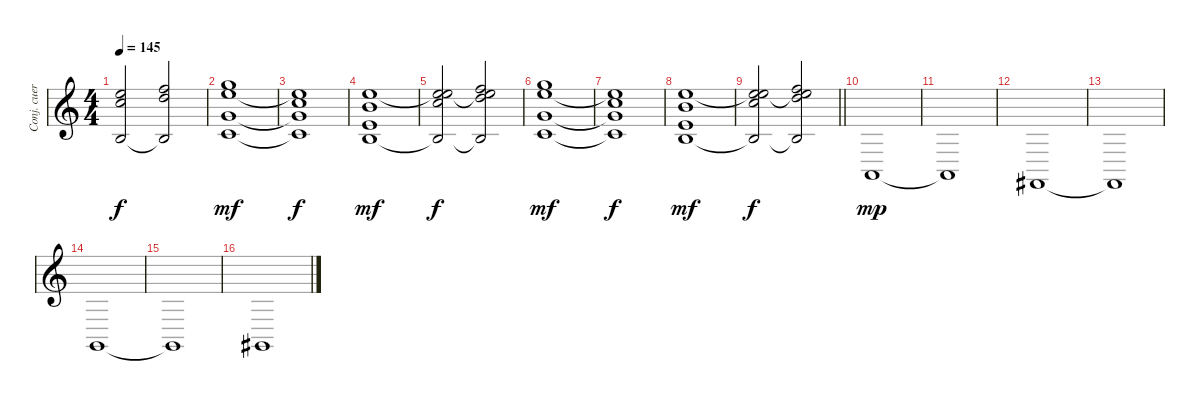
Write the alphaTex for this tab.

\track ("Conj. cuerdas" "Conj. cuer") {instrument stringensemble2}
\staff {score}
\tuning (E4 B3 G3 D3 A2 E2) {hide}
\ts (4 4)
\tempo 145
\clef g2
\ks c
(12.1 13.2 4.3{t}).2{dy f} (13.1 15.2 4.3{t}).2 |
(15.1 8.2 5.3 26.4).1{dy mf} |
(8.1 8.2{t} 5.3{t} 26.4{t}).1{dy f} |
(7.1 5.2 4.3 26.4).1{dy mf} |
(12.1 13.2 4.3{t} 26.4{t}).2{dy f} (13.1 15.2 4.3{t} 26.4{t}).2 |
(15.1 8.2 5.3 26.4).1{dy mf} |
(8.1 8.2{t} 5.3{t} 26.4{t}).1{dy f} |
(7.1 5.2 4.3 26.4).1{dy mf} |
\barLineRight lightlight
(12.1 13.2 4.3{t} 26.4{t}).2{dy f} (13.1 15.2 4.3{t} 26.4{t}).2 |
5.6.1{dy mp} |
5.6{t}.1 |
2.6.1 |
2.6{t}.1 |
3.6.1 |
3.6{t}.1 |
4.6.1
